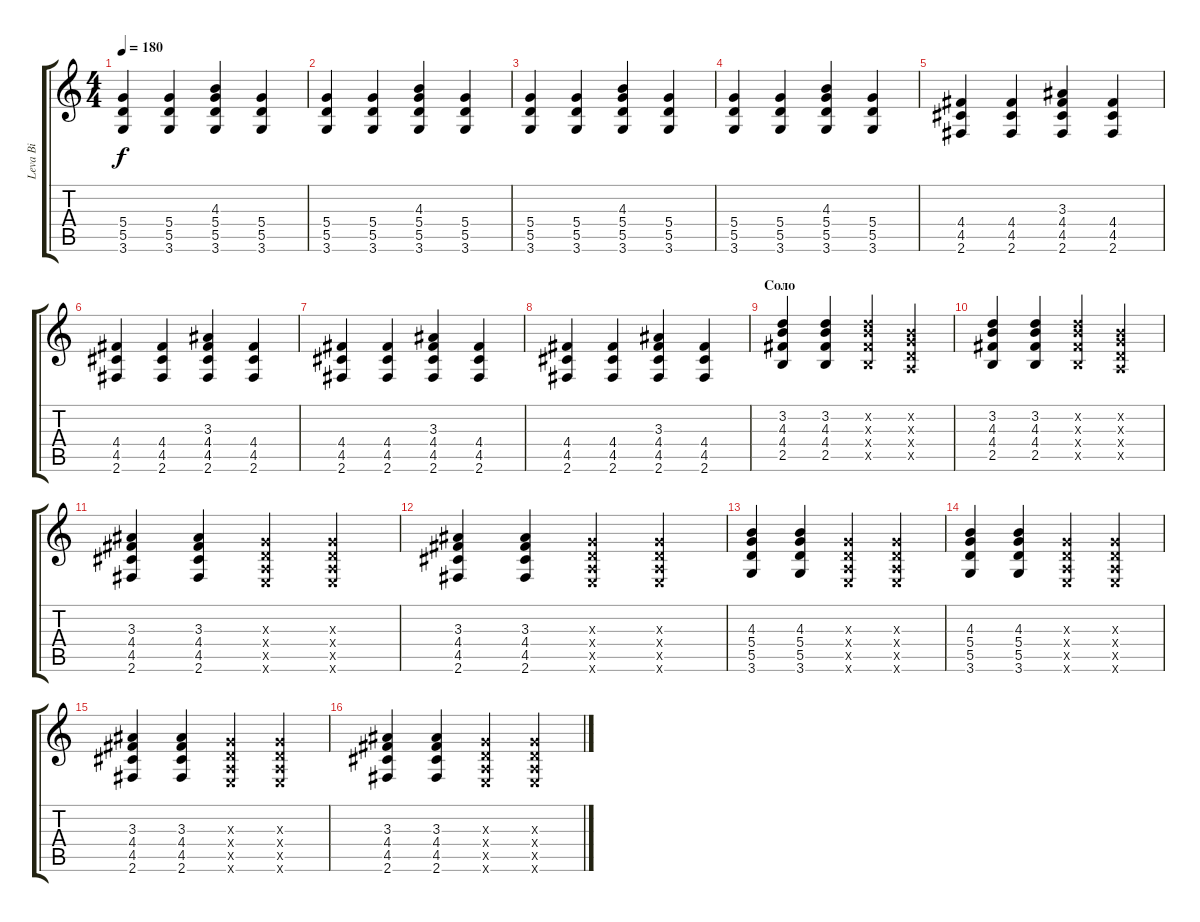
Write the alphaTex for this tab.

\track ("Leva Bi" "Leva Bi") {instrument acousticguitarnylon}
\staff {score tabs}
\tuning (E4 B3 G3 D3 A2 E2) {hide}
\ts (4 4)
\tempo 180
\clef g2
\ks c
(5.4 5.5 3.6).4{dy f} (5.4 5.5 3.6).4 (4.3 5.4 5.5 3.6).4 (5.4 5.5 3.6).4 |
(5.4 5.5 3.6).4 (5.4 5.5 3.6).4 (4.3 5.4 5.5 3.6).4 (5.4 5.5 3.6).4 |
(5.4 5.5 3.6).4 (5.4 5.5 3.6).4 (4.3 5.4 5.5 3.6).4 (5.4 5.5 3.6).4 |
(5.4 5.5 3.6).4 (5.4 5.5 3.6).4 (4.3 5.4 5.5 3.6).4 (5.4 5.5 3.6).4 |
(4.4 4.5 2.6).4 (4.4 4.5 2.6).4 (3.3 4.4 4.5 2.6).4 (4.4 4.5 2.6).4 |
(4.4 4.5 2.6).4 (4.4 4.5 2.6).4 (3.3 4.4 4.5 2.6).4 (4.4 4.5 2.6).4 |
(4.4 4.5 2.6).4 (4.4 4.5 2.6).4 (3.3 4.4 4.5 2.6).4 (4.4 4.5 2.6).4 |
(4.4 4.5 2.6).4 (4.4 4.5 2.6).4 (3.3 4.4 4.5 2.6).4 (4.4 4.5 2.6).4 |
\section ("" "Соло")
(3.2 4.3 4.4 2.5).4 (3.2 4.3 4.4 2.5).4 (3.2{x} 4.3{x} 4.4{x} 2.5{x}).4 (0.2{x} 0.3{x} 0.4{x} 0.5{x}).4 |
(3.2 4.3 4.4 2.5).4 (3.2 4.3 4.4 2.5).4 (3.2{x} 4.3{x} 4.4{x} 2.5{x}).4 (0.2{x} 0.3{x} 0.4{x} 0.5{x}).4 |
(3.3 4.4 4.5 2.6).4 (3.3 4.4 4.5 2.6).4 (0.3{x} 0.4{x} 0.5{x} 0.6{x}).4 (0.3{x} 0.4{x} 0.5{x} 0.6{x}).4 |
(3.3 4.4 4.5 2.6).4 (3.3 4.4 4.5 2.6).4 (0.3{x} 0.4{x} 0.5{x} 0.6{x}).4 (0.3{x} 0.4{x} 0.5{x} 0.6{x}).4 |
(4.3 5.4 5.5 3.6).4 (4.3 5.4 5.5 3.6).4 (0.3{x} 0.4{x} 0.5{x} 0.6{x}).4 (0.3{x} 0.4{x} 0.5{x} 0.6{x}).4 |
(4.3 5.4 5.5 3.6).4 (4.3 5.4 5.5 3.6).4 (0.3{x} 0.4{x} 0.5{x} 0.6{x}).4 (0.3{x} 0.4{x} 0.5{x} 0.6{x}).4 |
(3.3 4.4 4.5 2.6).4 (3.3 4.4 4.5 2.6).4 (0.3{x} 0.4{x} 0.5{x} 0.6{x}).4 (0.3{x} 0.4{x} 0.5{x} 0.6{x}).4 |
(3.3 4.4 4.5 2.6).4 (3.3 4.4 4.5 2.6).4 (0.3{x} 0.4{x} 0.5{x} 0.6{x}).4 (0.3{x} 0.4{x} 0.5{x} 0.6{x}).4
